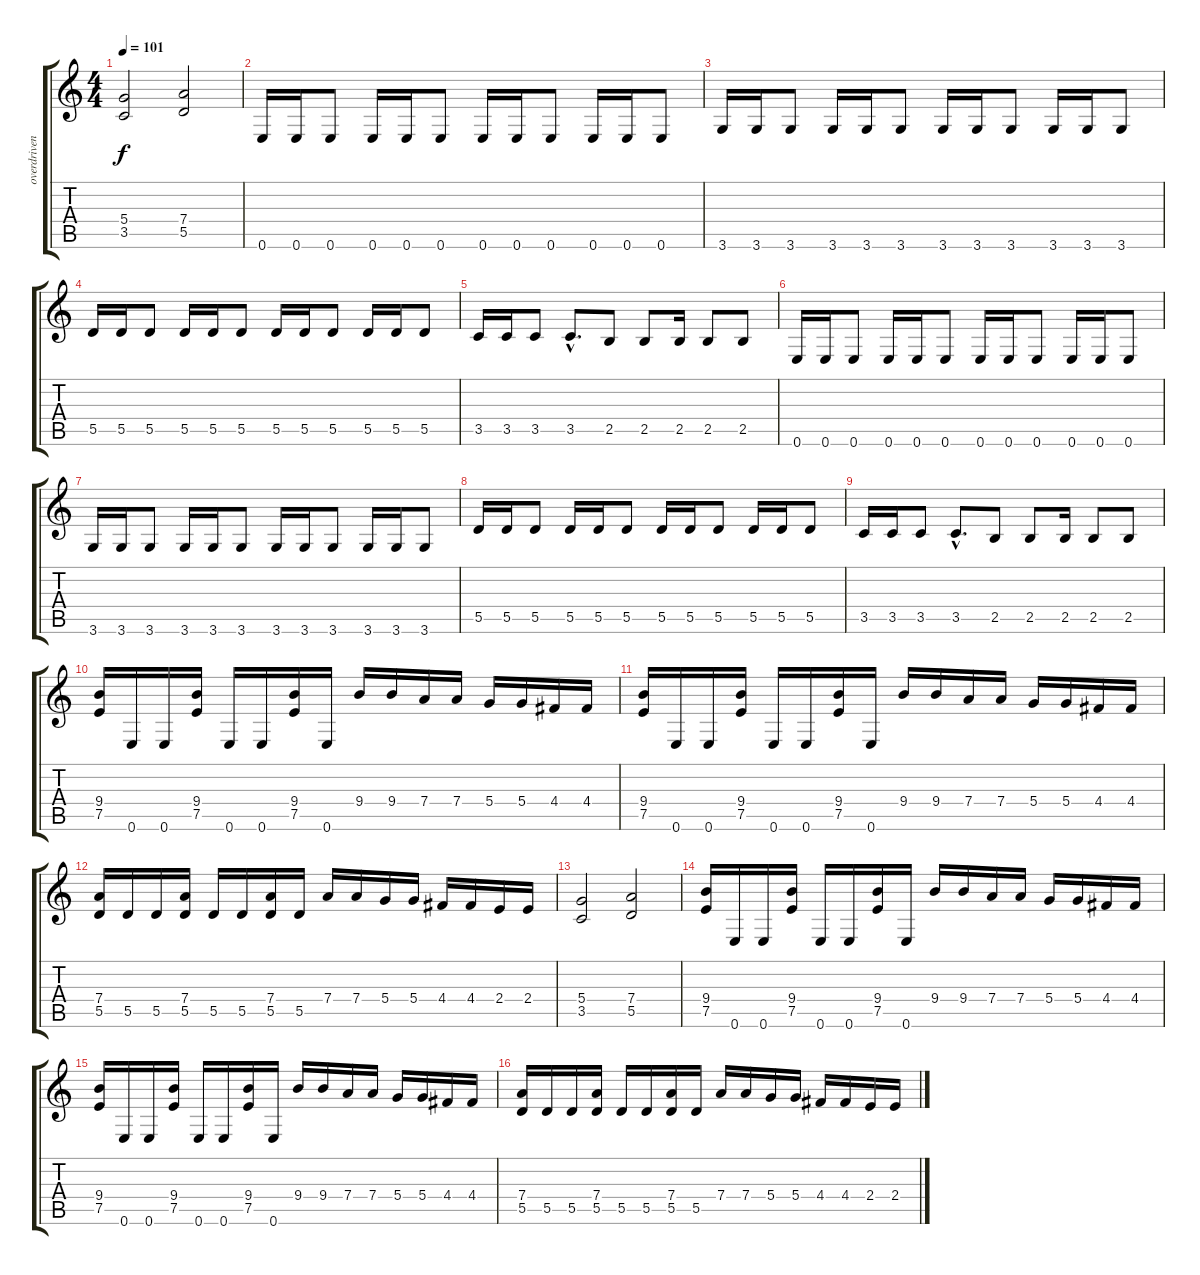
\track ("overdriven" "overdriven") {instrument overdrivenguitar}
\staff {score tabs}
\tuning (E4 B3 G3 D3 A2 E2) {hide}
\ts (4 4)
\tempo 101
\clef g2
\ks c
(5.4 3.5).2{dy f} (7.4 5.5).2 |
0.6.16 0.6.16 0.6.8 0.6.16 0.6.16 0.6.8 0.6.16 0.6.16 0.6.8 0.6.16 0.6.16 0.6.8 |
3.6.16 3.6.16 3.6.8 3.6.16 3.6.16 3.6.8 3.6.16 3.6.16 3.6.8 3.6.16 3.6.16 3.6.8 |
5.5.16 5.5.16 5.5.8 5.5.16 5.5.16 5.5.8 5.5.16 5.5.16 5.5.8 5.5.16 5.5.16 5.5.8 |
3.5.16 3.5.16 3.5.8 3.5{hac}.8{d} 2.5.8 2.5.8 2.5.16 2.5.8 2.5.8 |
0.6.16 0.6.16 0.6.8 0.6.16 0.6.16 0.6.8 0.6.16 0.6.16 0.6.8 0.6.16 0.6.16 0.6.8 |
3.6.16 3.6.16 3.6.8 3.6.16 3.6.16 3.6.8 3.6.16 3.6.16 3.6.8 3.6.16 3.6.16 3.6.8 |
5.5.16 5.5.16 5.5.8 5.5.16 5.5.16 5.5.8 5.5.16 5.5.16 5.5.8 5.5.16 5.5.16 5.5.8 |
3.5.16 3.5.16 3.5.8 3.5{hac}.8{d} 2.5.8 2.5.8 2.5.16 2.5.8 2.5.8 |
(9.4 7.5).16 0.6.16 0.6.16 (9.4 7.5).16 0.6.16 0.6.16 (9.4 7.5).16 0.6.16 9.4.16 9.4.16 7.4.16 7.4.16 5.4.16 5.4.16 4.4.16 4.4.16 |
(9.4 7.5).16 0.6.16 0.6.16 (9.4 7.5).16 0.6.16 0.6.16 (9.4 7.5).16 0.6.16 9.4.16 9.4.16 7.4.16 7.4.16 5.4.16 5.4.16 4.4.16 4.4.16 |
(7.4 5.5).16 5.5.16 5.5.16 (7.4 5.5).16 5.5.16 5.5.16 (7.4 5.5).16 5.5.16 7.4.16 7.4.16 5.4.16 5.4.16 4.4.16 4.4.16 2.4.16 2.4.16 |
(5.4 3.5).2 (7.4 5.5).2 |
(9.4 7.5).16 0.6.16 0.6.16 (9.4 7.5).16 0.6.16 0.6.16 (9.4 7.5).16 0.6.16 9.4.16 9.4.16 7.4.16 7.4.16 5.4.16 5.4.16 4.4.16 4.4.16 |
(9.4 7.5).16 0.6.16 0.6.16 (9.4 7.5).16 0.6.16 0.6.16 (9.4 7.5).16 0.6.16 9.4.16 9.4.16 7.4.16 7.4.16 5.4.16 5.4.16 4.4.16 4.4.16 |
(7.4 5.5).16 5.5.16 5.5.16 (7.4 5.5).16 5.5.16 5.5.16 (7.4 5.5).16 5.5.16 7.4.16 7.4.16 5.4.16 5.4.16 4.4.16 4.4.16 2.4.16 2.4.16
